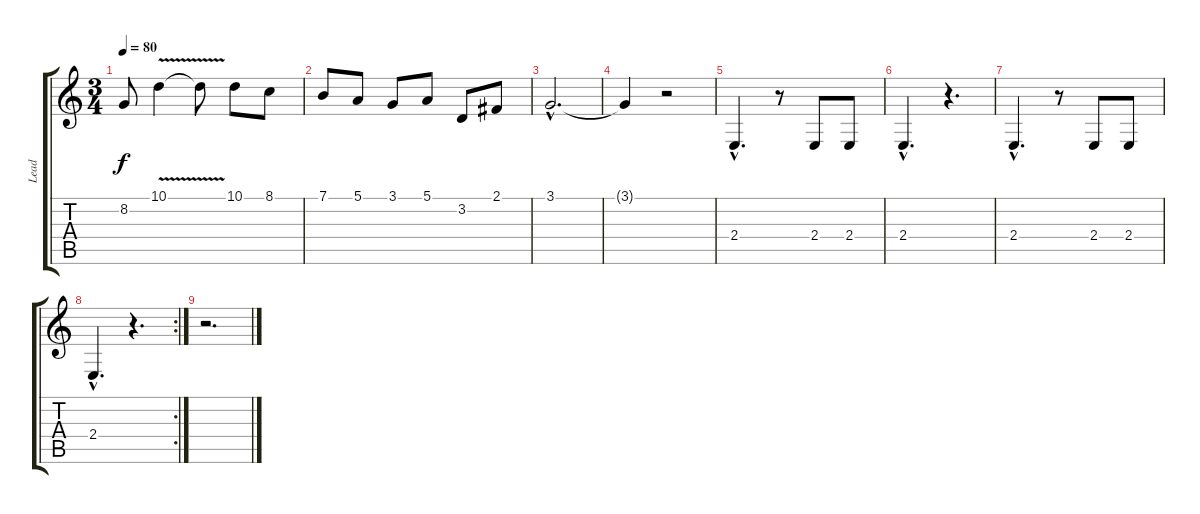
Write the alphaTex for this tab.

\track ("Lead" "Lead") {instrument sitar}
\staff {score tabs}
\tuning (E4 B3 G3 D3 A2 E2) {hide}
\ts (3 4)
\tempo 80
\clef g2
\ks c
8.2.8{dy f} 10.1{v}.4 10.1{t}.8 10.1.8 8.1.8 |
7.1.8 5.1.8 3.1.8 5.1.8 3.2.8 2.1.8 |
3.1{hac}.2{d} |
3.1{t}.4 r.2 |
2.4{hac}.4{d instrument sitar} r.8 2.4.8 2.4.8 |
2.4{hac}.4{d} r.4{d} |
2.4{hac}.4{d} r.8 2.4.8 2.4.8 |
\rc 2
2.4{hac}.4{d} r.4{d} |
r.2{d}
